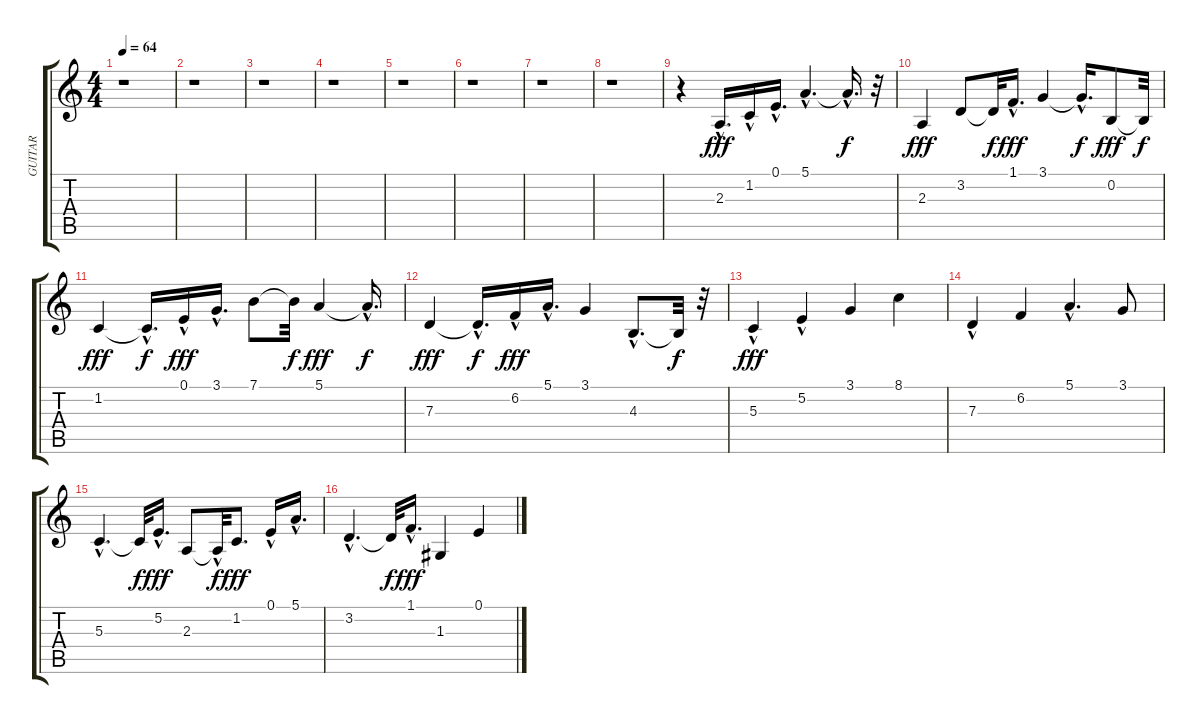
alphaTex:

\track ("GUITAR" "GUITAR") {instrument pad1newage}
\staff {score tabs}
\tuning (E4 B3 G3 D3 A2 E2) {hide}
\ts (4 4)
\tempo 64
\clef g2
\ks c
r.1{dy fff instrument pad1newage} |
r.1 |
r.1 |
r.1 |
r.1 |
r.1 |
r.1 |
r.1 |
r.4 2.3{hac}.16{d} 1.2{hac}.16 0.1{hac}.16{d} 5.1{hac}.4{d} 5.1{hac t}.16{d dy f} r.32 |
2.3.4{dy fff} 3.2.8 3.2{t}.32{dy f} 1.1{hac}.16{d dy fff} 3.1.4 3.1{hac t}.16{d dy f} 0.2.8{dy fff} 0.2{t}.32{dy f} |
1.2.4{dy fff} 1.2{hac t}.16{d dy f} 0.1{hac}.16{dy fff} 3.1{hac}.16{d} 7.1.8 7.1{t}.32{dy f} 5.1.4{dy fff} 5.1{hac t}.16{d dy f} |
7.3.4{dy fff} 7.3{hac t}.16{d dy f} 6.2{hac}.16{dy fff} 5.1{hac}.16{d} 3.1.4 4.3{hac}.8{d} 4.3{t}.32{dy f} r.32 |
5.3{hac}.4{dy fff} 5.2{hac}.4 3.1.4 8.1.4 |
7.3{hac}.4 6.2.4 5.1{hac}.4{d} 3.1.8 |
5.3{hac}.4{d} 5.3{t}.32{dy f} 5.2{hac}.16{d dy fff} 2.3.8 2.3{hac t}.32{dy f} 1.2.8{d dy fff} 0.1{hac}.16 5.1{hac}.16{d} |
3.2{hac}.4{d} 3.2{t}.32{dy f} 1.1{hac}.16{d dy fff} 1.3.4 0.1.4
